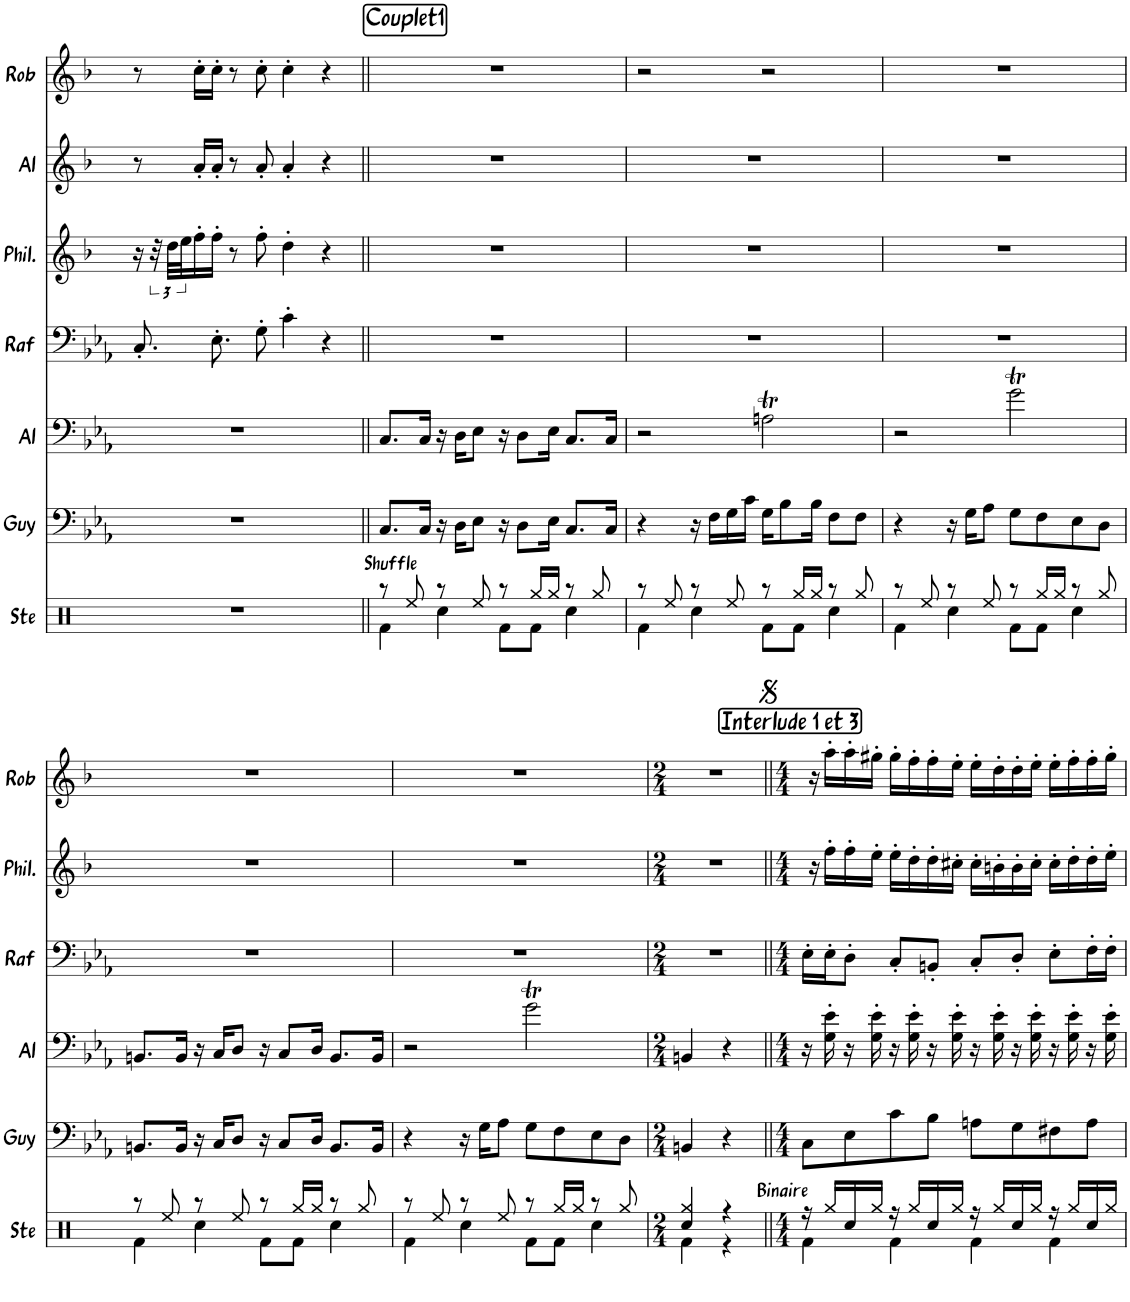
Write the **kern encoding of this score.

**kern	**kern	**kern	**kern	**kern	**kern
*part6	*part5	*part4	*part3	*part2	*part1
*staff6	*staff5	*staff4	*staff3	*staff2	*staff1
*I"Basse acoustique	*I"Violoncelle	*I"Trombone	*I"Saxophone Ténor	*I"Trompette en Sib	*I"Trompette en Sib
!!LO:PB:g=z
*clefF4	*clefF4	*clefF4	*clefG2	*clefG2	*clefG2
*Trd7c12	*	*	*Trd8c14	*Trd1c2	*Trd1c2
*k[b-e-a-]	*k[b-e-a-]	*k[b-e-a-]	*k[b-]	*k[b-]	*k[b-]
*M4/4	*M4/4	*M4/4	*M4/4	*M4/4	*M4/4
=11	=11	=11	=11	=11	=11
1r	1r	8.C'/	16r	8r	8r
.	.	.	48r	.	.
.	.	.	48dd\LLL	.	.
.	.	.	48ee\J	.	.
.	.	.	16ff'\	16a'/LL	16cc'\LL
.	.	8.E-'\	16ff'\JJ	16a'/JJ	16cc'\JJ
.	.	.	8r	8r	8r
.	.	8G'\	8ff'\	8a'/	8cc'\
.	.	4c'\	4dd'\	4a'/	4cc'\
.	.	4r	4r	4r	4r
!!LO:REH:place=s1:a:rj:fs=14:t=Couplet1
=12||	=12||	=12||	=12||	=12||	=12||
8.C/L	8.C/L	1r	1r	1r	1r
16C/Jk	16C/Jk	.	.	.	.
16r	16r	.	.	.	.
16D\KL	16D\KL	.	.	.	.
8E-\J	8E-\J	.	.	.	.
16r	16r	.	.	.	.
8D\L	8D\L	.	.	.	.
16E-\Jk	16E-\Jk	.	.	.	.
8.C/L	8.C/L	.	.	.	.
16C/Jk	16C/Jk	.	.	.	.
=13	=13	=13	=13	=13	=13
4r	2r	1r	1r	1r	2r
16r	.	.	.	.	.
16F\LL	.	.	.	.	.
16G\	.	.	.	.	.
16c\JJ	.	.	.	.	.
16G\KL	2Ant\	.	.	.	2r
8B-\	.	.	.	.	.
16B-\Jk	.	.	.	.	.
8F\L	.	.	.	.	.
8F\J	.	.	.	.	.
=14	=14	=14	=14	=14	=14
4r	2r	1r	1r	1r	1r
16r	.	.	.	.	.
16G\KL	.	.	.	.	.
8A-\J	.	.	.	.	.
8G\L	2gt\	.	.	.	.
8F\	.	.	.	.	.
8E-\	.	.	.	.	.
8D\J	.	.	.	.	.
!!LO:LB:g=z
=15	=15	=15	=15	=15	=15
8.BBn/L	8.BBn/L	1r	1r	1r	1r
16BB/Jk	16BB/Jk	.	.	.	.
16r	16r	.	.	.	.
16C/KL	16C/KL	.	.	.	.
8D/J	8D/J	.	.	.	.
16r	16r	.	.	.	.
8C/L	8C/L	.	.	.	.
16D/Jk	16D/Jk	.	.	.	.
8.BB/L	8.BB/L	.	.	.	.
16BB/Jk	16BB/Jk	.	.	.	.
=16	=16	=16	=16	=16	=16
4r	2r	1r	1r	1r	1r
16r	.	.	.	.	.
16G\KL	.	.	.	.	.
8A-\J	.	.	.	.	.
8G\L	2gt\	.	.	.	.
8F\	.	.	.	.	.
8E-\	.	.	.	.	.
8D\J	.	.	.	.	.
=17	=17	=17	=17	=17	=17
*M2/4	*M2/4	*M2/4	*M2/4	*M2/4	*M2/4
4BBn/	4BBn/	2r	2r	2r	2r
4r	4r	.	.	.	.
!!LO:REH:place=s1:a:rj:fs=14:t=Interlude 1 et 3
=18||	=18||	=18||	=18||	=18||	=18||
*M4/4	*M4/4	*M4/4	*M4/4	*M4/4	*M4/4
8C\L	16r	16E-'\LL	16r	1r	16r
.	16G\' 16e-\'	16E-'\J	16ff'\LL	.	16aa'\LL
8E-\	16r	8D'\J	16ff'\	.	16aa'\
.	16G\' 16e-\'	.	16ee'\JJ	.	16gg#X'\JJ
8c\	16r	8C'/L	16ee'\LL	.	16gg#'\LL
.	16G\' 16e-\'	.	16dd'\	.	16ff'\
8B-\J	16r	8BBn'/J	16dd'\	.	16ff'\
.	16G\' 16e-\'	.	16cc#X'\JJ	.	16ee'\JJ
8An\L	16r	8C'/L	16cc#'\LL	.	16ee'\LL
.	16G\' 16e-\'	.	16bn'\	.	16dd'\
8G\	16r	8D'/J	16b'\	.	16dd'\
.	16G\' 16e-\'	.	16cc#'\JJ	.	16ee'\JJ
8F#X\	16r	8E-'\L	16cc#'\LL	.	16ee'\LL
.	16G\' 16e-\'	.	16dd'\	.	16ff'\
8A\J	16r	16F'\L	16dd'\	.	16ff'\
.	16G\' 16e-\'	16F'\JJ	16ee'\JJ	.	16gg#'\JJ
=	=	=	=	=	=
*-	*-	*-	*-	*-	*-
